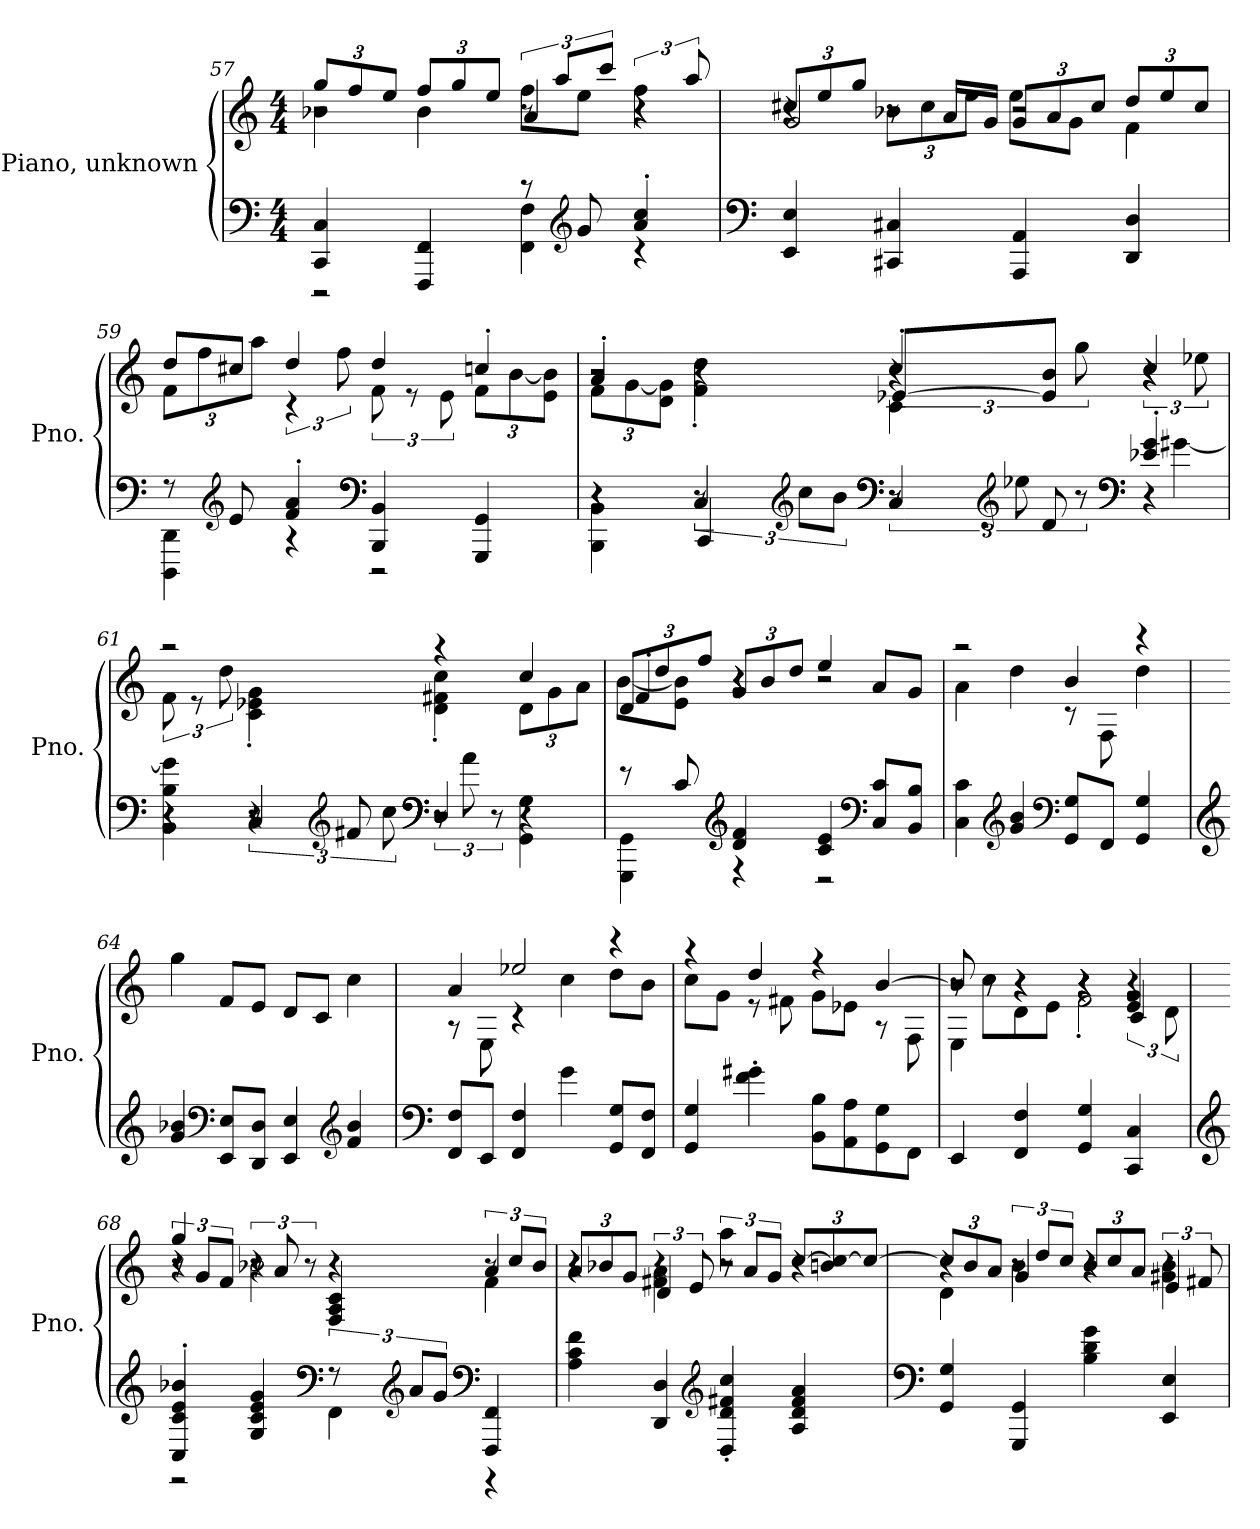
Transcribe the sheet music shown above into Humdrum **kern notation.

**kern	**kern
*part1	*part1
*staff2	*staff1
*I"Piano, unknown	*
*I'Pno.	*
*clefF4	*clefG2
*k[]	*k[]
*M4/4	*M4/4
=57	=57
*^	*
*	*	*Xbrackettup
*	*	*^
*	*	*	*^
4CC/ 4C/	2r	12gg/L	4b-X\	2r
.	.	12ff/	.	.
.	.	12ee/J	.	.
4FFF/ 4FF/	.	12ff/L	4b-\	.
.	.	12gg/	.	.
.	.	12ee/J	.	.
*	*	*brackettup	*	*
8r	4FF\ 4F\	12r	8ff\L	4a/
.	.	12aa/L	.	.
*clefG2	*	*	*	*
8g/	.	.	8ee\J	.
.	.	12ccc/J	.	.
4a/' 4cc/'	4r	6r	4ff\	4r
.	.	12aa/	.	.
*v	*v	*	*	*
!!LO:LB:g=z	!!	!!
=58	=58	=58	=58
*clefF4	*	*	*
*	*Xbrackettup	*	*
4EE/ 4E/	12cc#X/L	4r	2g/
.	12ee/	.	.
.	12gg/J	.	.
4CC#X/ 4C#X/	8r	12b-X\L	.
.	.	12cc#\	.
.	16a/LL	.	.
.	.	12ee\J	.
.	16g/JJ	.	.
4AAA/ 4AA/	12g/L	8ee\L	2r
.	12a/	.	.
.	.	8g\J	.
.	12cc#/J	.	.
4DD/ 4D/	12dd/L	4f\	.
.	12ee/	.	.
.	12cc#/J	.	.
*	*	*v	*v
=59	=59	=59
*^	*	*
8r	4DDD\ 4DD\	8dd/L	12f\L
.	.	.	12ff\
*clefG2	*	*	*
8e/	.	8cc#X/J	.
.	.	.	12aa\J
*	*	*	*brackettup
4f/' 4a/'	4r	4dd/	6r
.	.	.	12ff\
*clefF4	*	*	*
4BBB/ 4BB/	2r	4dd/	12f\
.	.	.	12r
.	.	.	12e\
*	*	*	*Xbrackettup
4GGG/ 4GG/	.	4ccn'/	12f\L
.	.	.	[12b\
.	.	.	12e\ 12b\]J
!!LO:LB:g=z
=60	=60	=60	=60
*	*^	*^	*^
4r	4BBB\ 4BB\	4r	2r	12f\L	4a'/	2r
.	.	.	.	[12g\	.	.
.	.	.	.	12d\ 12g\]J	.	.
4C/	12r	4CC/	.	4f\' 4dd\'	4r	.
*clefG2	*	*	*	*	*	*
.	12cc\L	.	.	.	.	.
.	12b\J	.	.	.	.	.
*clefF4	*	*	*	*	*	*
*	*	*	*	*brackettup	*	*
8r	12r	4C/	4cc'/	6r	[8e-X/L	4c\
*clefG2	*	*	*	*	*	*
.	12ee-X\	.	.	.	.	.
8d/	.	.	.	.	8e-/] 8b/J	.
.	12r	.	.	12gg\	.	.
*clefF4	*	*	*	*	*	*
4e-X/' 4g/'	[4g#X\	4r	4r	6r	4cc/	4r
.	.	.	.	12ee-X\	.	.
*	*	*	*	*v	*v	*v
=61	=61	=61	=61	=61
4r	4BB\ 4B\ 4g#\]	4r	2r	12f\
.	.	.	.	12r
.	.	.	.	12dd\
8r	6r	4C/	.	4c\' 4e-X\' 4g\'
*clefG2	*	*	*	*
8f#X/	.	.	.	.
.	12cc\	.	.	.
*clefF4	*	*	*	*
2r	12r	4D/	4r	4d\' 4f#X\' 4cc\'
.	12a\	.	.	.
.	12r	.	.	.
*	*	*	*	*Xbrackettup
.	4GG\ 4G\	4r	4cc/	12d\L
.	.	.	.	12g\
.	.	.	.	12a\J
*	*v	*v	*	*
!!LO:LB:g=z
=62	=62	=62	=62
*	*	*	*^
8r	4GGG\ 4GG\	12d/L	[8b\L	4f'/
.	.	12dd/	.	.
8c/	.	.	8e\ 8b\]J	.
.	.	12ff/J	.	.
*clefG2	*	*	*	*
4d/ 4f/	4r	12g/L	4r	4r
.	.	12b/	.	.
.	.	12dd/J	.	.
4c/ 4e/	2r	4ee/	2r	2r
*clefF4	*	*	*	*
8C/ 8c/L	.	8a/L	.	.
8BB/ 8B/J	.	8g/J	.	.
*v	*v	*	*	*
*	*	*v	*v
=63	=63	=63
4C\ 4c\	2r	4a\
*clefG2	*	*
4g/ 4b/	.	4dd\
*clefF4	*	*
8GG/ 8G/L	4b/	8r
8FF/J	.	8F\
4GG/ 4G/	4r	4dd\
*	*v	*v
=64	=64
*clefG2	*
4g/ 4b-X/	4gg\
*clefF4	*
8EE/ 8E/L	8f/L
8DD/ 8D/J	8e/J
4EE/ 4E/	8d/L
.	8c/J
*clefG2	*
4f/ 4b-/	4cc\
=65	=65
*clefF4	*
*	*^
8FF/ 8F/L	4a/	8r
8EE/J	.	8E\
4FF/ 4F/	2ee-X/	4r
4g\	.	4cc\
8GG/ 8G/L	4r	8dd\L
8FF/ 8F/J	.	8b\J
!!LO:PB:g=z	!!
=66	=66	=66
4GG/ 4G/	4r	8cc\L
.	.	8g\J
4f\' 4g#X\'	4dd/	8r
.	.	8f#X\
8BB\ 8B\L	4r	8g\L
8AA\ 8A\	.	8e-X\J
8GG\ 8G\	[4b/	8r
8FF\J	.	8F\
=67	=67	=67
*	*^	*^
4EE/	8b/]	8r	2r	4E\
.	8r	8cc\L	.	.
4FF/ 4F/	4r	8d\	.	4r
.	.	8e\J	.	.
4GG/ 4G/	4r	4r	4r	2f'\
*	*	*brackettup	*	*
4CC/ 4C/	4e/ 4g/	6r	4c/	.
.	.	12d\	.	.
*	*v	*v	*v	*v
=68	=68
*clefG2	*
*^	*^
*	*	*	*^
4C/' 4c/' 4e/' 4b-X/'	2r	12r	4r	4gg/
.	.	12g/L	.	.
.	.	12f/J	.	.
4G/ 4c/ 4e/ 4g/	.	12r	2b-X\	4r
.	.	12a/	.	.
.	.	12r	.	.
*clefF4	*	*	*	*
12r	4FF\	4r	.	4F/ 4A/ 4c/
*clefG2	*	*	*	*
12a/L	.	.	.	.
12g/J	.	.	.	.
*clefF4	*	*	*	*
4FFF/ 4FF/	4r	12r	4f\	4a/
.	.	12cc/L	.	.
.	.	12b-/J	.	.
*v	*v	*	*	*
!!LO:LB:g=z	!!	!!
=69	=69	=69	=69
*	*Xbrackettup	*	*
4A\ 4c\ 4f\	12a/L	4r	4r
.	12b-X/	.	.
.	12g/J	.	.
*	*brackettup	*	*
4DD/ 4D/	6r	4f#X\ 4a\	4d/
.	12e/	.	.
*clefG2	*	*	*
4D/' 4d/' 4f#X/' 4cc/'	12r	4aa\	2r
.	12a/L	.	.
.	12g/J	.	.
*	*Xbrackettup	*	*
4A/ 4d/ 4f#/ 4a/	[12cc/L	4r	.
.	12bn/ 12cc/_	.	.
.	12cc/J_	.	.
=70	=70	=70	=70
*clefF4	*	*	*
4GG/ 4G/	12cc/L]	4d\	4r
.	12b/	.	.
.	12a/J	.	.
*	*brackettup	*	*
4GGG/ 4GG/	12r	4b\	4g/
.	12dd/L	.	.
.	12cc/J	.	.
*	*Xbrackettup	*	*
4B\ 4d\ 4g\	12b/L	4r	4r
.	12cc/	.	.
.	12a/J	.	.
*	*brackettup	*	*
4EE/ 4E/	6r	4g#X\ 4b\	4e/
.	12f#X/	.	.
*	*v	*v	*v
=	=
*-	*-
